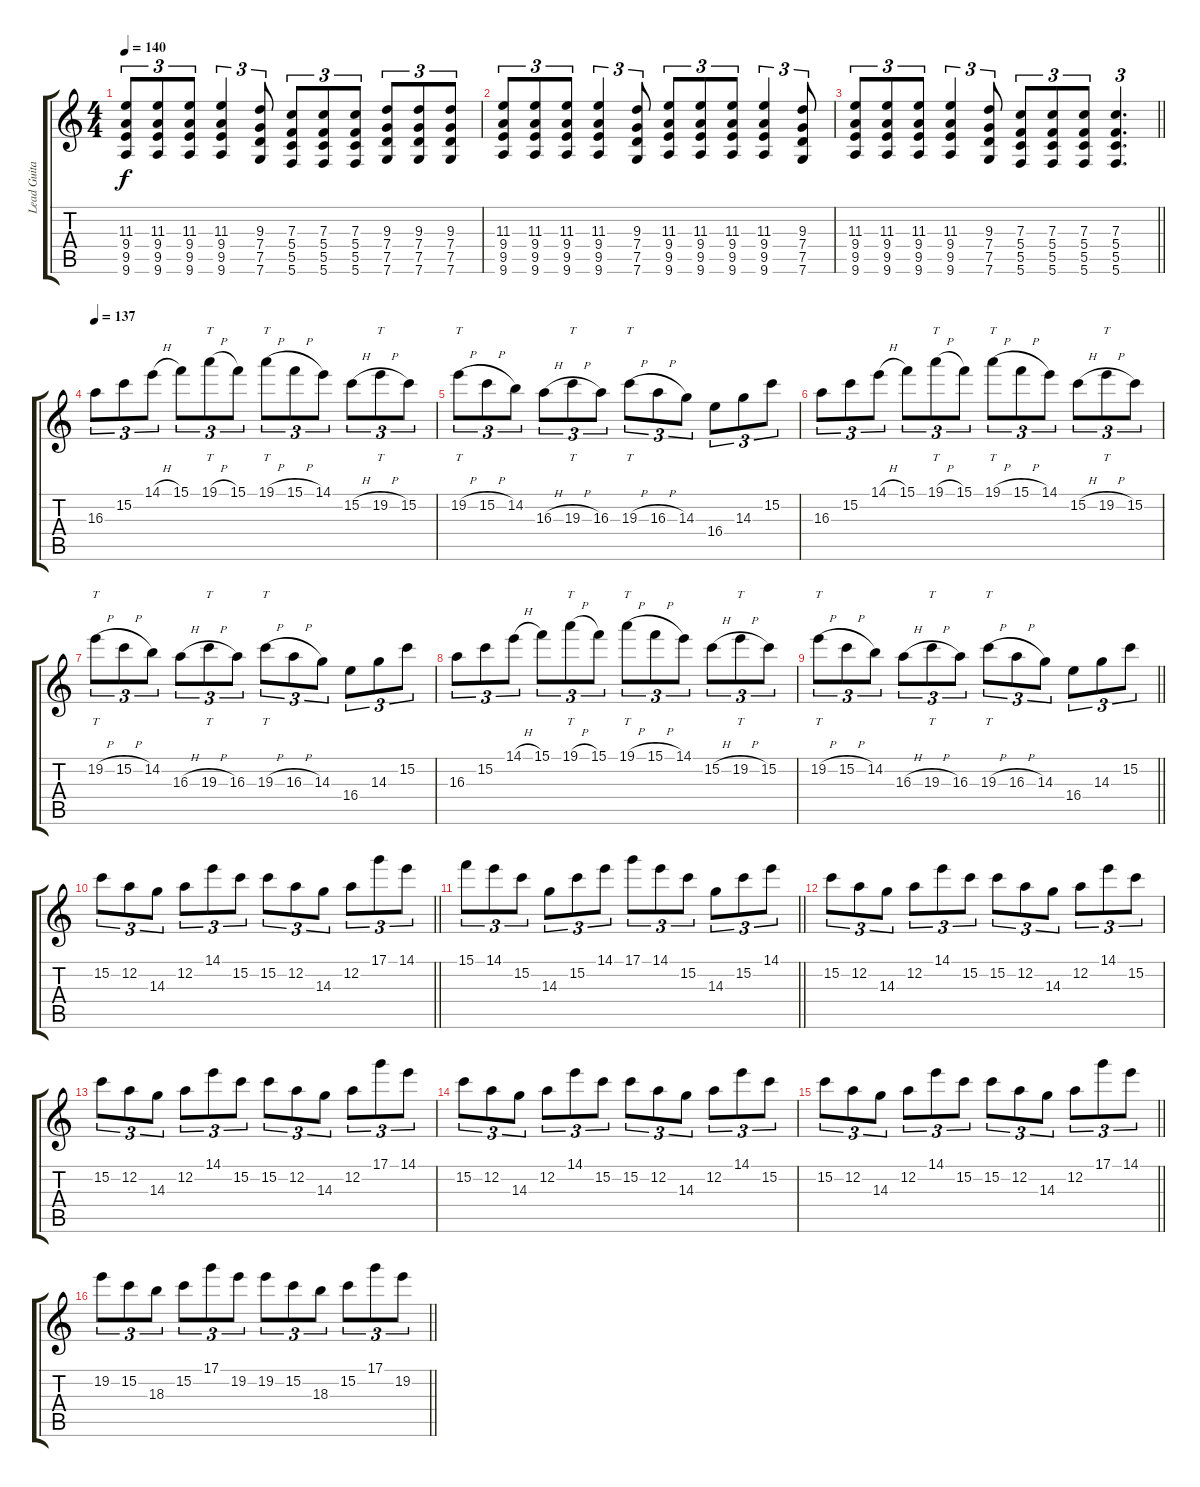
\track ("Lead Guitar 2" "Lead Guita") {instrument distortionguitar}
\staff {score tabs}
\tuning (D4 A3 F3 C3 G2 C2) {hide}
\ts (4 4)
\tempo 140
\clef g2
\ks c
(11.3 9.4 9.5 9.6).8{tu (3 2) dy f} (11.3 9.4 9.5 9.6).8{tu (3 2)} (11.3 9.4 9.5 9.6).8{tu (3 2)} (11.3 9.4 9.5 9.6).4{tu (3 2)} (9.3 7.4 7.5 7.6).8{tu (3 2)} (7.3 5.4 5.5 5.6).8{tu (3 2)} (7.3 5.4 5.5 5.6).8{tu (3 2)} (7.3 5.4 5.5 5.6).8{tu (3 2)} (9.3 7.4 7.5 7.6).8{tu (3 2)} (9.3 7.4 7.5 7.6).8{tu (3 2)} (9.3 7.4 7.5 7.6).8{tu (3 2)} |
(11.3 9.4 9.5 9.6).8{tu (3 2)} (11.3 9.4 9.5 9.6).8{tu (3 2)} (11.3 9.4 9.5 9.6).8{tu (3 2)} (11.3 9.4 9.5 9.6).4{tu (3 2)} (9.3 7.4 7.5 7.6).8{tu (3 2)} (11.3 9.4 9.5 9.6).8{tu (3 2)} (11.3 9.4 9.5 9.6).8{tu (3 2)} (11.3 9.4 9.5 9.6).8{tu (3 2)} (11.3 9.4 9.5 9.6).4{tu (3 2)} (9.3 7.4 7.5 7.6).8{tu (3 2)} |
\barLineRight lightlight
(11.3 9.4 9.5 9.6).8{tu (3 2)} (11.3 9.4 9.5 9.6).8{tu (3 2)} (11.3 9.4 9.5 9.6).8{tu (3 2)} (11.3 9.4 9.5 9.6).4{tu (3 2)} (9.3 7.4 7.5 7.6).8{tu (3 2)} (7.3 5.4 5.5 5.6).8{tu (3 2)} (7.3 5.4 5.5 5.6).8{tu (3 2)} (7.3 5.4 5.5 5.6).8{tu (3 2)} (7.3 5.4 5.5 5.6).4{d tu (3 2)} |
\tempo 137
16.3.8{tu (3 2) instrument overdrivenguitar} 15.2.8{tu (3 2)} 14.1{h}.8{tu (3 2)} 15.1.8{tu (3 2)} 19.1{h}.8{tt tu (3 2)} 15.1.8{tu (3 2)} 19.1{h}.8{tt tu (3 2)} 15.1{h}.8{tu (3 2)} 14.1.8{tu (3 2)} 15.2{h}.8{tu (3 2)} 19.2{h}.8{tt tu (3 2)} 15.2.8{tu (3 2)} |
19.2{h}.8{tt tu (3 2)} 15.2{h}.8{tu (3 2)} 14.2.8{tu (3 2)} 16.3{h}.8{tu (3 2)} 19.3{h}.8{tt tu (3 2)} 16.3.8{tu (3 2)} 19.3{h}.8{tt tu (3 2)} 16.3{h}.8{tu (3 2)} 14.3.8{tu (3 2)} 16.4.8{tu (3 2)} 14.3.8{tu (3 2)} 15.2.8{tu (3 2)} |
16.3.8{tu (3 2)} 15.2.8{tu (3 2)} 14.1{h}.8{tu (3 2)} 15.1.8{tu (3 2)} 19.1{h}.8{tt tu (3 2)} 15.1.8{tu (3 2)} 19.1{h}.8{tt tu (3 2)} 15.1{h}.8{tu (3 2)} 14.1.8{tu (3 2)} 15.2{h}.8{tu (3 2)} 19.2{h}.8{tt tu (3 2)} 15.2.8{tu (3 2)} |
19.2{h}.8{tt tu (3 2)} 15.2{h}.8{tu (3 2)} 14.2.8{tu (3 2)} 16.3{h}.8{tu (3 2)} 19.3{h}.8{tt tu (3 2)} 16.3.8{tu (3 2)} 19.3{h}.8{tt tu (3 2)} 16.3{h}.8{tu (3 2)} 14.3.8{tu (3 2)} 16.4.8{tu (3 2)} 14.3.8{tu (3 2)} 15.2.8{tu (3 2)} |
16.3.8{tu (3 2)} 15.2.8{tu (3 2)} 14.1{h}.8{tu (3 2)} 15.1.8{tu (3 2)} 19.1{h}.8{tt tu (3 2)} 15.1.8{tu (3 2)} 19.1{h}.8{tt tu (3 2)} 15.1{h}.8{tu (3 2)} 14.1.8{tu (3 2)} 15.2{h}.8{tu (3 2)} 19.2{h}.8{tt tu (3 2)} 15.2.8{tu (3 2)} |
\barLineRight lightlight
19.2{h}.8{tt tu (3 2)} 15.2{h}.8{tu (3 2)} 14.2.8{tu (3 2)} 16.3{h}.8{tu (3 2)} 19.3{h}.8{tt tu (3 2)} 16.3.8{tu (3 2)} 19.3{h}.8{tt tu (3 2)} 16.3{h}.8{tu (3 2)} 14.3.8{tu (3 2)} 16.4.8{tu (3 2)} 14.3.8{tu (3 2)} 15.2.8{tu (3 2)} |
\barLineRight lightlight
15.2.8{tu (3 2)} 12.2.8{tu (3 2)} 14.3.8{tu (3 2)} 12.2.8{tu (3 2)} 14.1.8{tu (3 2)} 15.2.8{tu (3 2)} 15.2.8{tu (3 2)} 12.2.8{tu (3 2)} 14.3.8{tu (3 2)} 12.2.8{tu (3 2)} 17.1.8{tu (3 2)} 14.1.8{tu (3 2)} |
\barLineRight lightlight
15.1.8{tu (3 2)} 14.1.8{tu (3 2)} 15.2.8{tu (3 2)} 14.3.8{tu (3 2)} 15.2.8{tu (3 2)} 14.1.8{tu (3 2)} 17.1.8{tu (3 2)} 14.1.8{tu (3 2)} 15.2.8{tu (3 2)} 14.3.8{tu (3 2)} 15.2.8{tu (3 2)} 14.1.8{tu (3 2)} |
15.2.8{tu (3 2)} 12.2.8{tu (3 2)} 14.3.8{tu (3 2)} 12.2.8{tu (3 2)} 14.1.8{tu (3 2)} 15.2.8{tu (3 2)} 15.2.8{tu (3 2)} 12.2.8{tu (3 2)} 14.3.8{tu (3 2)} 12.2.8{tu (3 2)} 14.1.8{tu (3 2)} 15.2.8{tu (3 2)} |
15.2.8{tu (3 2)} 12.2.8{tu (3 2)} 14.3.8{tu (3 2)} 12.2.8{tu (3 2)} 14.1.8{tu (3 2)} 15.2.8{tu (3 2)} 15.2.8{tu (3 2)} 12.2.8{tu (3 2)} 14.3.8{tu (3 2)} 12.2.8{tu (3 2)} 17.1.8{tu (3 2)} 14.1.8{tu (3 2)} |
15.2.8{tu (3 2)} 12.2.8{tu (3 2)} 14.3.8{tu (3 2)} 12.2.8{tu (3 2)} 14.1.8{tu (3 2)} 15.2.8{tu (3 2)} 15.2.8{tu (3 2)} 12.2.8{tu (3 2)} 14.3.8{tu (3 2)} 12.2.8{tu (3 2)} 14.1.8{tu (3 2)} 15.2.8{tu (3 2)} |
\barLineRight lightlight
15.2.8{tu (3 2)} 12.2.8{tu (3 2)} 14.3.8{tu (3 2)} 12.2.8{tu (3 2)} 14.1.8{tu (3 2)} 15.2.8{tu (3 2)} 15.2.8{tu (3 2)} 12.2.8{tu (3 2)} 14.3.8{tu (3 2)} 12.2.8{tu (3 2)} 17.1.8{tu (3 2)} 14.1.8{tu (3 2)} |
\barLineRight lightlight
19.2.8{tu (3 2)} 15.2.8{tu (3 2)} 18.3.8{tu (3 2)} 15.2.8{tu (3 2)} 17.1.8{tu (3 2)} 19.2.8{tu (3 2)} 19.2.8{tu (3 2)} 15.2.8{tu (3 2)} 18.3.8{tu (3 2)} 15.2.8{tu (3 2)} 17.1.8{tu (3 2)} 19.2.8{tu (3 2)}
